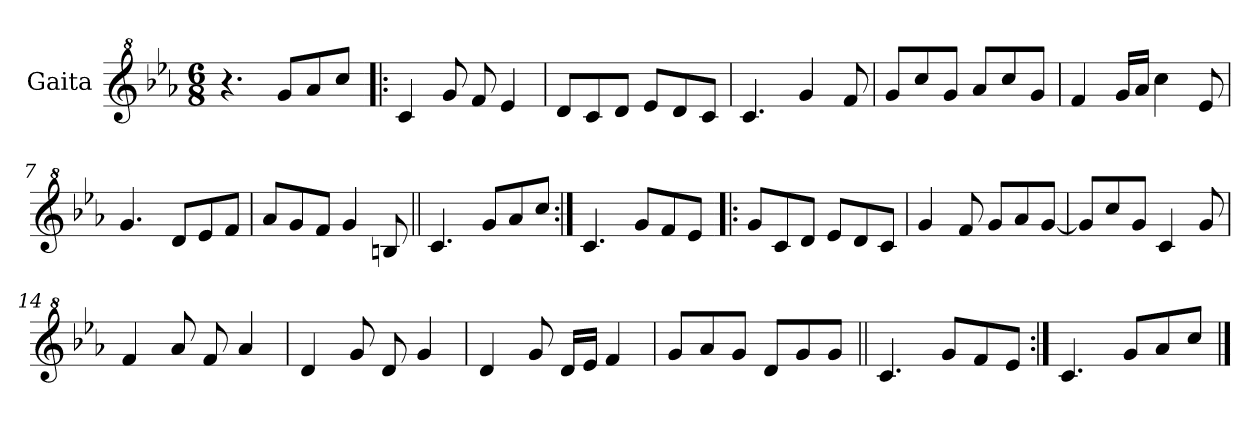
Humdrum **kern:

**kern
*part1
*staff1
*I"Gaita
*clefG^2
*k[b-e-a-]
*M6/8
*MM180
=1
4.r
8gg/L
8aa-/
8ccc/J
=2!|:
4cc/
8gg/
8ff/
4ee-/
=3
8dd/L
8cc/
8dd/J
8ee-/L
8dd/
8cc/J
=4
4.cc/
4gg/
8ff/
=5
8gg/L
8ccc/
8gg/J
8aa-/L
8ccc/
8gg/J
=6
4ff/
16gg/LL
16aa-/JJ
4ccc\
8ee-/
=7
4.gg/
8dd/L
8ee-/
8ff/J
=8
8aa-/L
8gg/
8ff/J
4gg/
8bn/
!!LO:LB:g=z
=9||
4.cc/
8gg/L
8aa-/
8ccc/J
=10:|!
4.cc/
8gg/L
8ff/
8ee-/J
=11!|:
8gg/L
8cc/
8dd/J
8ee-/L
8dd/
8cc/J
=12
4gg/
8ff/
8gg/L
8aa-/
[8gg/J
=13
8gg/L]
8ccc/
8gg/J
4cc/
8gg/
=14
4ff/
8aa-/
8ff/
4aa-/
=15
4dd/
8gg/
8dd/
4gg/
=16
4dd/
8gg/
16dd/LL
16ee-/JJ
4ff/
!!LO:LB:g=z
=17
8gg/L
8aa-/
8gg/J
8dd/L
8gg/
8gg/J
=18||
4.cc/
8gg/L
8ff/
8ee-/J
=19:|!
4.cc/
8gg/L
8aa-/
8ccc/J
==
*-
